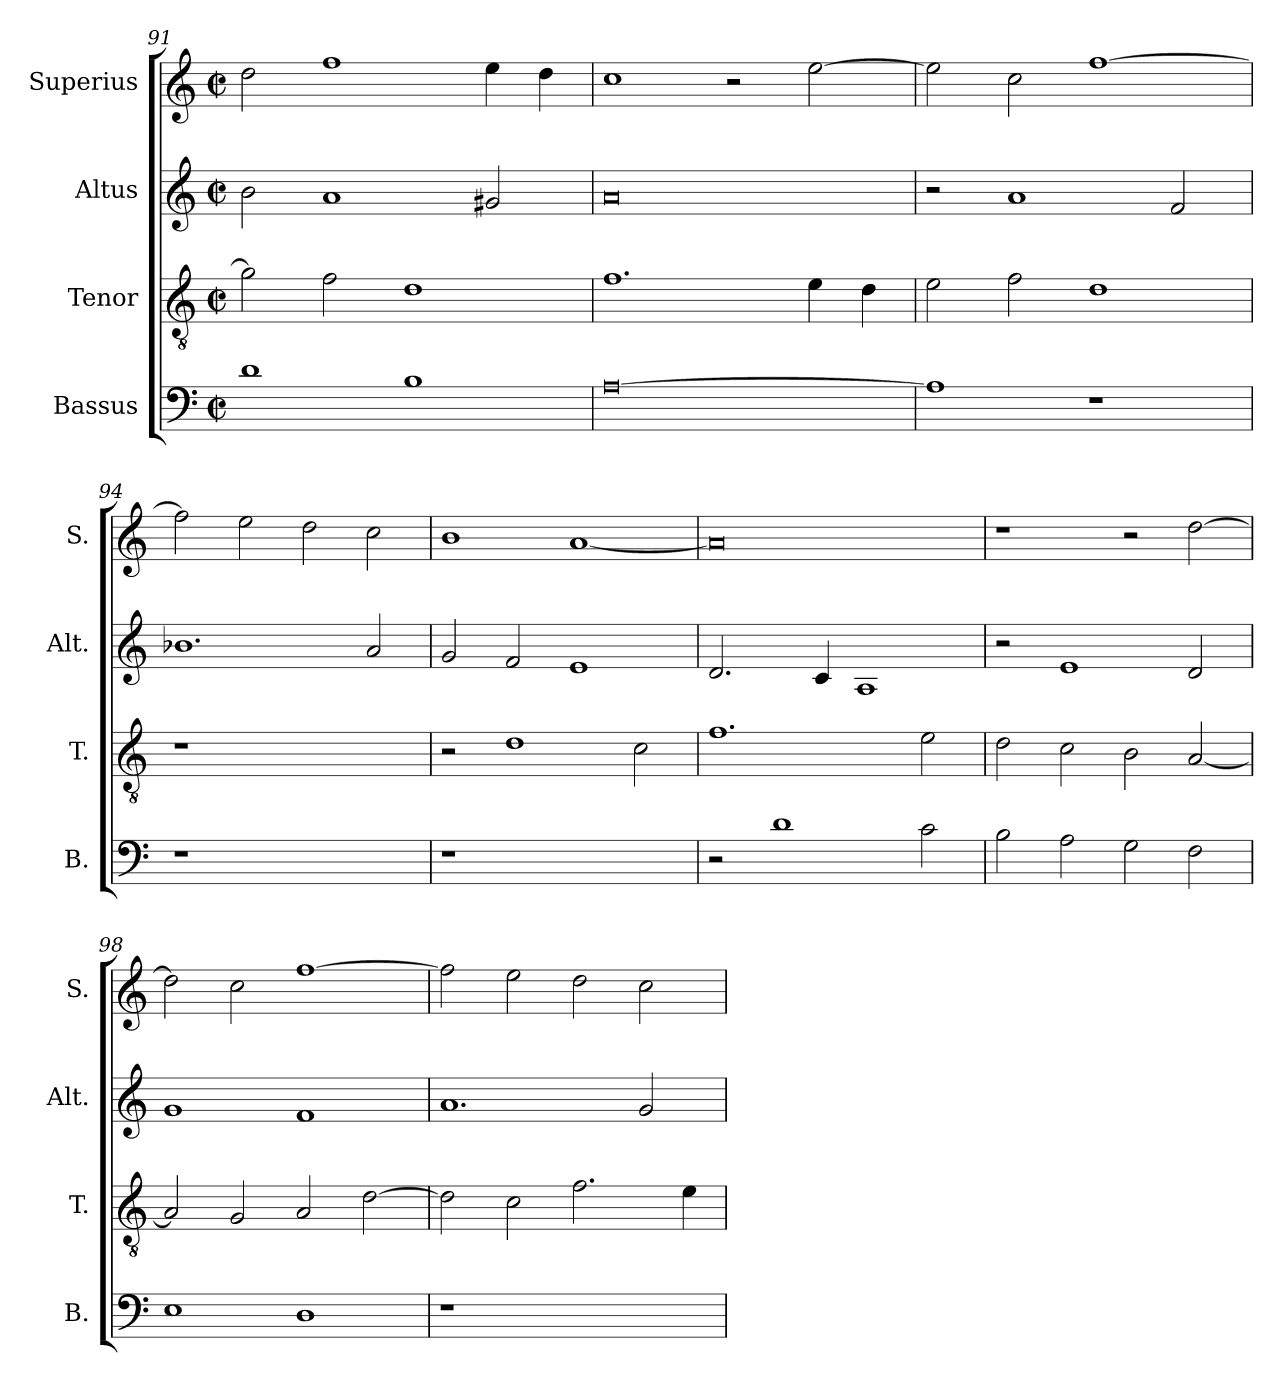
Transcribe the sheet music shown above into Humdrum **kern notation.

**kern	**kern	**kern	**kern
*part4	*part3	*part2	*part1
*staff4	*staff3	*staff2	*staff1
*I"Bassus	*I"Tenor	*I"Altus	*I"Superius
*I'B.	*I'T.	*I'Alt.	*I'S.
!!LO:PB:g=z
*clefF4	*clefGv2	*clefG2	*clefG2
*	*ITrd7c12	*	*
*k[]	*k[]	*k[]	*k[]
*C:	*C:	*C:	*C:
*M2/2	*M2/2	*M2/2	*M2/2
*met(c|)	*met(c|)	*met(c|)	*met(c|)
=91	=91	=91	=91
1di	2Gi\]	2bi\	2ddi\
.	2Fi\	1ai	1ffi
1Bi	1Di	.	.
.	.	2g#Xi/	4eei\
.	.	.	4ddi\
=92	=92	=92	=92
[>0Ai	1.Fi	0ai	1cci
.	.	.	2r
.	4Ei\	.	[>2eei\
.	4Di\	.	.
=93	=93	=93	=93
1Ai]	2Ei\	2r	2eei\]
.	2Fi\	1ai	2cci\
1r	1Di	.	[>1ffi
.	.	2fi/	.
=94	=94	=94	=94
!LO:N:vis=1	!LO:N:vis=1	!	!
1r	1r	1.b-Xi	2ffi\]
.	.	.	2eei\
1ryy	1ryy	.	2ddi\
.	.	2ai/	2cci\
=95	=95	=95	=95
!LO:N:vis=1	!	!	!
1r	2r	2gi/	1bi
.	1Di	2fi/	.
1ryy	.	1ei	[<1ai
.	2Ci\	.	.
!!LO:LB:g=z
=96	=96	=96	=96
2r	1.Fi	2.di/	0ai]
1di	.	.	.
.	.	4ci/	.
.	.	1Ai	.
2ci\	2Ei\	.	.
=97	=97	=97	=97
2Bi\	2Di\	2r	1r
2Ai\	2Ci\	1ei	.
2Gi\	2BBi\	.	2r
2Fi\	[<2AAi/	2di/	[>2ddi\
=98	=98	=98	=98
1Ei	2AAi/]	1gi	2ddi\]
.	2GGi/	.	2cci\
1Di	2AAi/	1fi	[>1ffi
.	[>2Di\	.	.
=99	=99	=99	=99
!LO:N:vis=1	!	!	!
1r	2Di\]	1.ai	2ffi\]
.	2Ci\	.	2eei\
1ryy	2.Fi\	.	2ddi\
.	.	2gi/	2cci\
.	4Ei\	.	.
=	=	=	=
*-	*-	*-	*-
